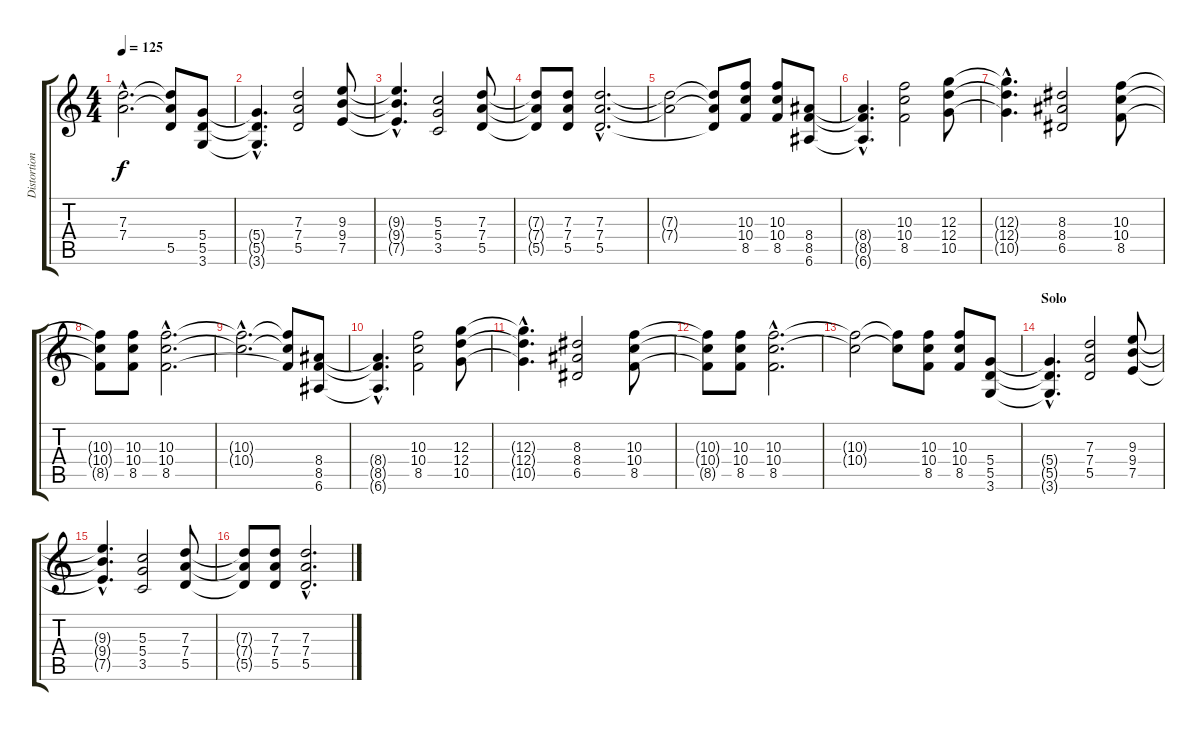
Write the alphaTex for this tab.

\track ("Distortion Guitar" "Distortion") {instrument distortionguitar}
\staff {score tabs}
\tuning (E4 B3 G3 D3 A2 E2) {hide}
\ts (4 4)
\tempo 125
\clef g2
\ks c
(7.3{hac t} 7.4{hac t}).2{d dy f} (7.3{t} 7.4{t} 5.5{t}).8 (5.4 5.5 3.6).8 |
(5.4{hac t} 5.5{hac t} 3.6{hac t}).4{d} (7.3 7.4 5.5).2 (9.3 9.4 7.5).8 |
(9.3{hac t} 9.4{hac t} 7.5{hac t}).4{d} (5.3 5.4 3.5).2 (7.3 7.4 5.5).8 |
(7.3{t} 7.4{t} 5.5{t}).8 (7.3 7.4 5.5).8 (7.3{hac} 7.4{hac} 5.5{hac}).2{d} |
(7.3{t} 7.4{t}).2 (7.3{t} 7.4{t} 5.5{t}).8 (10.3 10.4 8.5).8 (10.3 10.4 8.5).8 (8.4 8.5 6.6).8 |
(8.4{hac t} 8.5{hac t} 6.6{hac t}).4{d} (10.3 10.4 8.5).2 (12.3 12.4 10.5).8 |
(12.3{hac t} 12.4{hac t} 10.5{hac t}).4{d} (8.3 8.4 6.5).2 (10.3 10.4 8.5).8 |
(10.3{t} 10.4{t} 8.5{t}).8 (10.3 10.4 8.5).8 (10.3{hac} 10.4{hac} 8.5{hac}).2{d} |
(10.3{hac t} 10.4{hac t}).2{d} (10.3{t} 10.4{t} 8.5{t}).8 (8.4 8.5 6.6).8 |
(8.4{hac t} 8.5{hac t} 6.6{hac t}).4{d} (10.3 10.4 8.5).2 (12.3 12.4 10.5).8 |
(12.3{hac t} 12.4{hac t} 10.5{hac t}).4{d} (8.3 8.4 6.5).2 (10.3 10.4 8.5).8 |
(10.3{t} 10.4{t} 8.5{t}).8 (10.3 10.4 8.5).8 (10.3{hac} 10.4{hac} 8.5{hac}).2{d} |
(10.3{t} 10.4{t}).2 (10.3{t} 10.4{t}).8 (10.3 10.4 8.5).8 (10.3 10.4 8.5).8 (5.4 5.5 3.6).8 |
\section ("" "Solo")
(5.4{hac t} 5.5{hac t} 3.6{hac t}).4{d} (7.3 7.4 5.5).2 (9.3 9.4 7.5).8 |
(9.3{hac t} 9.4{hac t} 7.5{hac t}).4{d} (5.3 5.4 3.5).2 (7.3 7.4 5.5).8 |
(7.3{t} 7.4{t} 5.5{t}).8 (7.3 7.4 5.5).8 (7.3{hac} 7.4{hac} 5.5{hac}).2{d}
